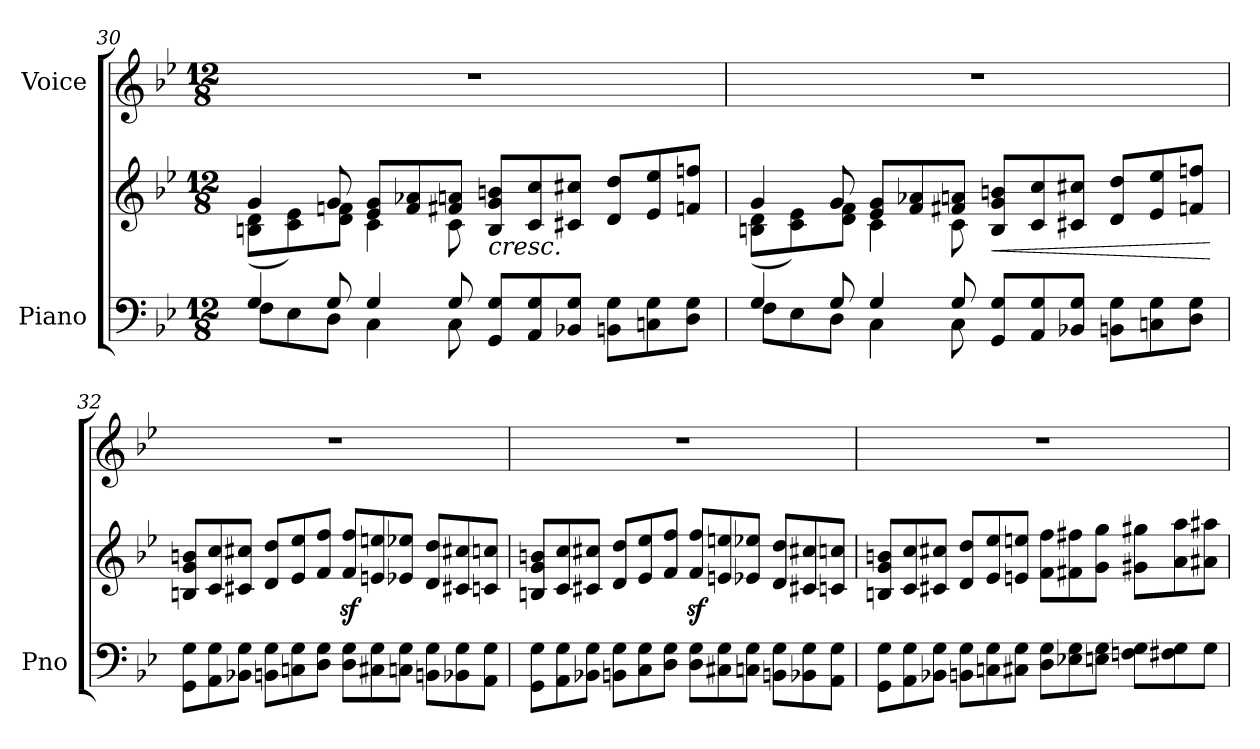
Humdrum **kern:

**kern	**kern	**dynam	**kern
*part2	*part2	*part2	*part1
*staff3	*staff2	*staff2/3	*staff1
*I"Piano	*	*	*I"Voice
*I'Pno	*	*	*
!!LO:LB:g=z
*clefF4	*clefG2	*	*clefG2
*k[b-e-]	*k[b-e-]	*	*k[b-e-]
*M12/8	*M12/8	*	*M12/8
=30	=30	=30	=30
*^	*^	*	*
4G/	8F\L	4g/	(<8Bn\ 8d\L	.	1.r
.	8E-\	.	8c\ 8e-\)	.	.
8G/	8D\J	8g/	8d\ 8fn\J	.	.
4G/	4C\	8e-/ 8g/L	4c\	.	.
.	.	8f/ 8a-X/	.	.	.
8G/	8C\	8f#X/ 8an/J	8c\	.	.
!	!	!	!	!LO:HP:b	!
8GG/ 8G/L	4.rgyy	8B/ 8g/ 8bn/L	4.rcccyy	<	.
8AA/ 8G/	.	8c/ 8cc/	.	.	.
8BB-X/ 8G/J	.	8c#X/ 8cc#X/J	.	.	.
8BBn\ 8G\L	4.reyy	8d/ 8dd/L	4.reeeyy	.	.
8Cn\ 8G\	.	8e-/ 8ee-/	.	.	.
8D\ 8G\J	.	8fn/ 8ffn/J	.	.	.
=31	=31	=31	=31	=31	=31
4G/	8F\L	4g/	(<8Bn\ 8d\L	.	1.r
.	8E-\	.	8c\ 8e-\)	.	.
8G/	8D\J	8g/	8d\ 8f\J	.	.
4G/	4C\	8e-/ 8g/L	4c\	.	.
.	.	8f/ 8a-X/	.	.	.
8G/	8C\	8f#X/ 8an/J	8c\	.	.
!	!	!	!	!LO:HP:b	!
8GG/ 8G/L	4.rgyy	8B/ 8g/ 8bn/L	4.rcccyy	<	.
8AA/ 8G/	.	8c/ 8cc/	.	.	.
8BB-X/ 8G/J	.	8c#X/ 8cc#X/J	.	.	.
8BBn\ 8G\L	4.reyy	8d/ 8dd/L	4.reeeyy	.	.
8Cn\ 8G\	.	8e-/ 8ee-/	.	.	.
8D\ 8G\J	.	8fn/ 8ffn/J	.	.	.
*v	*v	*	*	*	*
*	*v	*v	*	*
.	.	[	.
=32	=32	=32	=32
8GG\ 8G\L	8Bn/ 8g/ 8bn/L	.	1.r
8AA\ 8G\	8c/ 8cc/	.	.
8BB-X\ 8G\J	8c#X/ 8cc#X/J	.	.
8BBn\ 8G\L	8d/ 8dd/L	.	.
8Cn\ 8G\	8e-/ 8ee-/	.	.
8D\ 8G\J	8f/ 8ff/J	.	.
8D\ 8G\L	8f/z< 8ff/z<L	.	.
8C#X\ 8G\	8en/ 8een/	.	.
8Cn\ 8G\J	8e-X/ 8ee-X/J	.	.
8BBn\ 8G\L	8d/ 8dd/L	.	.
8BB-X\ 8G\	8c#X/ 8cc#X/	.	.
8AA\ 8G\J	8cn/ 8ccn/J	.	.
!!LO:LB:g=z
=33	=33	=33	=33
8GG\ 8G\L	8Bn/ 8g/ 8bn/L	.	1.r
8AA\ 8G\	8c/ 8cc/	.	.
8BB-X\ 8G\J	8c#X/ 8cc#X/J	.	.
8BBn\ 8G\L	8d/ 8dd/L	.	.
8C\ 8G\	8e-/ 8ee-/	.	.
8D\ 8G\J	8f/ 8ff/J	.	.
8D\ 8G\L	8f/z< 8ff/z<L	.	.
8C#X\ 8G\	8en/ 8een/	.	.
8Cn\ 8G\J	8e-X/ 8ee-X/J	.	.
8BBn\ 8G\L	8d/ 8dd/L	.	.
8BB-X\ 8G\	8c#X/ 8cc#X/	.	.
8AA\ 8G\J	8cn/ 8ccn/J	.	.
=34	=34	=34	=34
8GG\ 8G\L	8Bn/ 8g/ 8bn/L	.	1.r
8AA\ 8G\	8c/ 8cc/	.	.
8BB-X\ 8G\J	8c#X/ 8cc#X/J	.	.
8BBn\ 8G\L	8d/ 8dd/L	.	.
8Cn\ 8G\	8e-/ 8ee-/	.	.
8C#X\ 8G\J	8en/ 8een/J	.	.
8D\ 8G\L	8f\ 8ff\L	.	.
8E-X\ 8G\	8f#X\ 8ff#X\	.	.
8En\ 8G\J	8g\ 8gg\J	.	.
8Fn\ 8G\L	8g#X\ 8gg#X\L	.	.
8F#X\ 8G\	8a\ 8aa\	.	.
8G\J	8a#X\ 8aa#X\J	.	.
.	.	[	.
=	=	=	=
*-	*-	*-	*-
